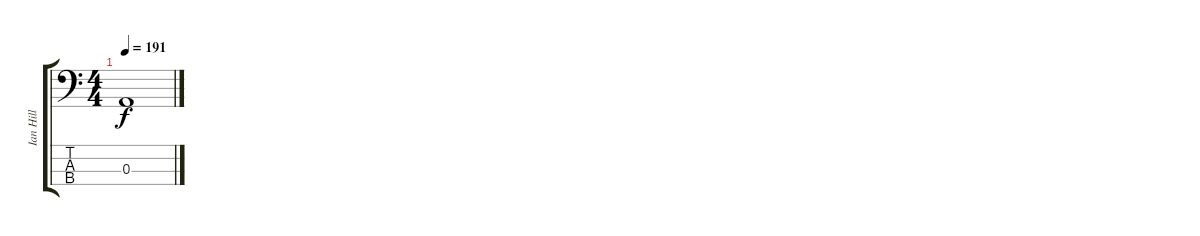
\track ("Ian Hill" "Ian Hill") {instrument electricbassfinger}
\staff {score tabs}
\tuning (G2 D2 A1 E1) {hide}
\ts (4 4)
\tempo 191
\clef f4
\ks c
0.3{t}.1{dy f}
